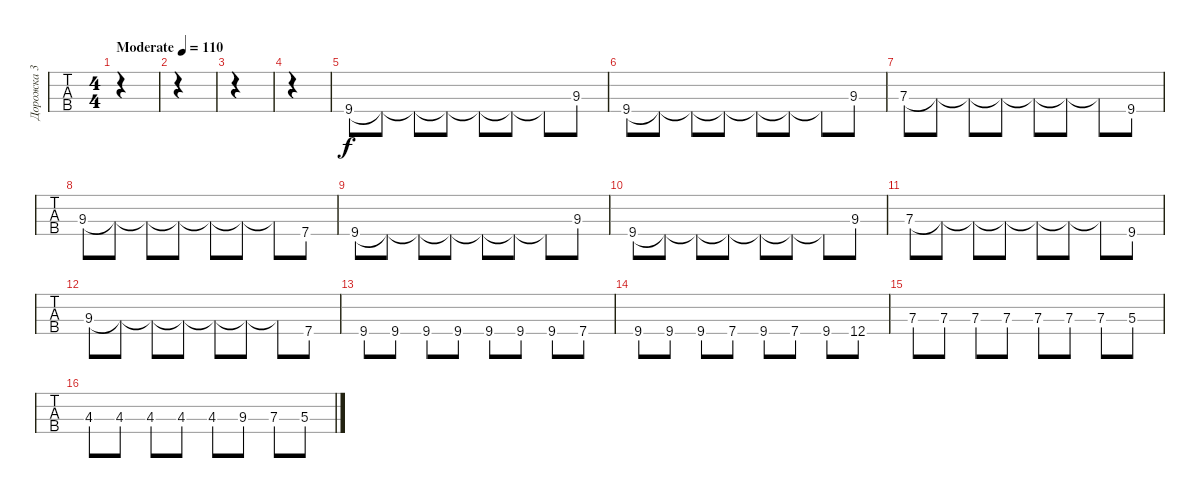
\track ("Дорожка 3" "Дорожка 3") {instrument slapbass1}
\staff {tabs}
\tuning (G2 D2 A1 D1) {hide}
\ts (4 4)
\tempo (110 "Moderate")
\clef f4
\ks c
|
|
|
|
9.4.8 9.4{t}.8 9.4{t}.8 9.4{t}.8 9.4{t}.8 9.4{t}.8 9.4{t}.8 9.3.8 |
9.4.8 9.4{t}.8 9.4{t}.8 9.4{t}.8 9.4{t}.8 9.4{t}.8 9.4{t}.8 9.3.8 |
7.3.8 7.3{t}.8 7.3{t}.8 7.3{t}.8 7.3{t}.8 7.3{t}.8 7.3{t}.8 9.4.8 |
9.3.8 9.3{t}.8 9.3{t}.8 9.3{t}.8 9.3{t}.8 9.3{t}.8 9.3{t}.8 7.4.8 |
9.4.8 9.4{t}.8 9.4{t}.8 9.4{t}.8 9.4{t}.8 9.4{t}.8 9.4{t}.8 9.3.8 |
9.4.8 9.4{t}.8 9.4{t}.8 9.4{t}.8 9.4{t}.8 9.4{t}.8 9.4{t}.8 9.3.8 |
7.3.8 7.3{t}.8 7.3{t}.8 7.3{t}.8 7.3{t}.8 7.3{t}.8 7.3{t}.8 9.4.8 |
9.3.8 9.3{t}.8 9.3{t}.8 9.3{t}.8 9.3{t}.8 9.3{t}.8 9.3{t}.8 7.4.8 |
9.4.8 9.4.8 9.4.8 9.4.8 9.4.8 9.4.8 9.4.8 7.4.8 |
9.4.8 9.4.8 9.4.8 7.4.8 9.4.8 7.4.8 9.4.8 12.4.8 |
7.3.8 7.3.8 7.3.8 7.3.8 7.3.8 7.3.8 7.3.8 5.3.8 |
4.3.8 4.3.8 4.3.8 4.3.8 4.3.8 9.3.8 7.3.8 5.3.8
